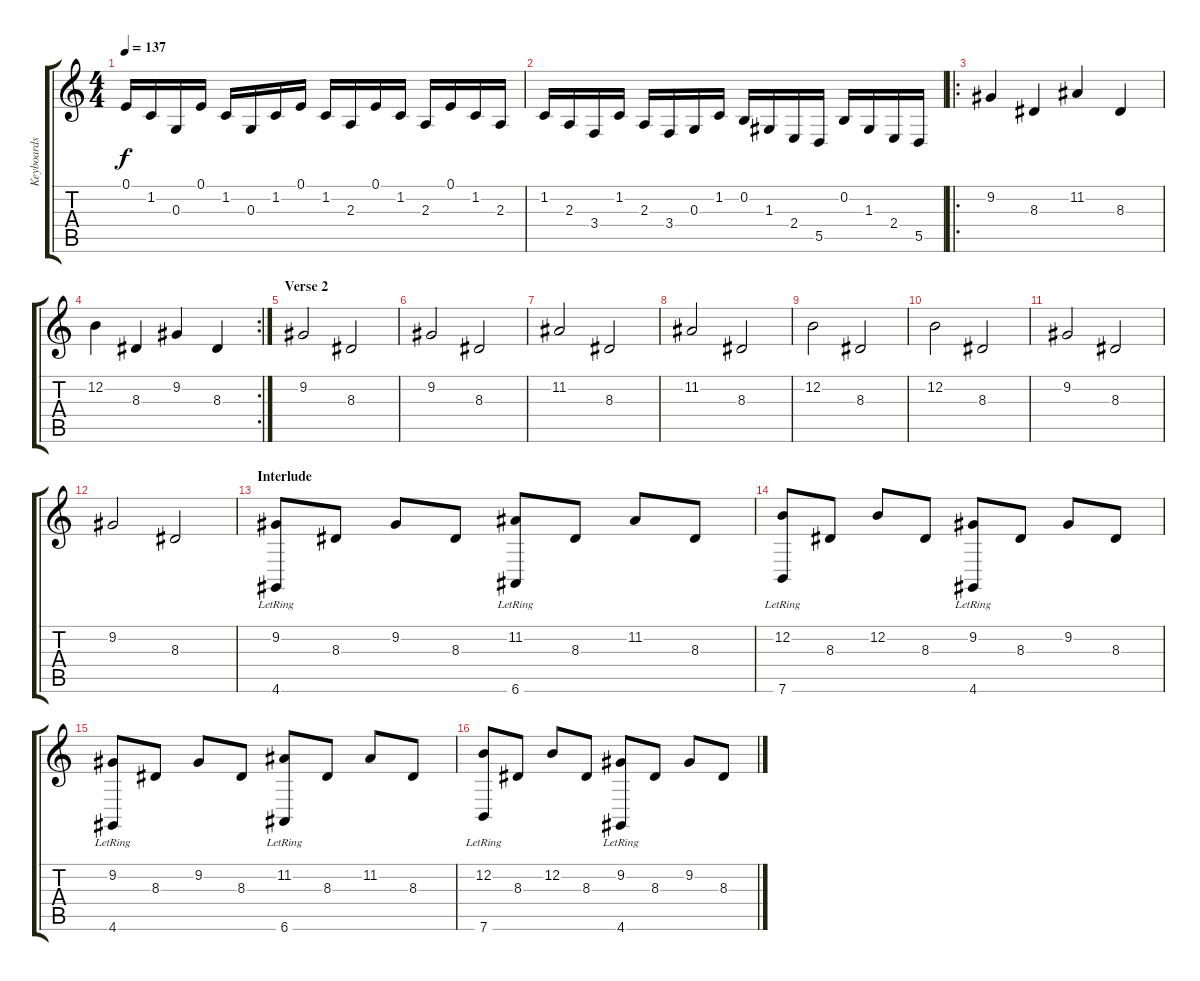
\track ("Keyboards 3" "Keyboards ") {instrument fx4atmosphere}
\staff {score tabs}
\tuning (E4 B3 G3 D3 A2 E2) {hide}
\ts (4 4)
\tempo 137
\clef g2
\ks c
0.1.16{dy f} 1.2.16 0.3.16 0.1.16 1.2.16 0.3.16 1.2.16 0.1.16 1.2.16 2.3.16 0.1.16 1.2.16 2.3.16 0.1.16 1.2.16 2.3.16 |
1.2.16 2.3.16 3.4.16 1.2.16 2.3.16 3.4.16 0.3.16 1.2.16 0.2.16 1.3.16 2.4.16 5.5.16 0.2.16 1.3.16 2.4.16 5.5.16 |
\ro
9.2.4 8.3.4 11.2.4 8.3.4 |
\rc 2
12.2.4 8.3.4 9.2.4 8.3.4 |
\section ("" "Verse 2")
9.2.2 8.3.2 |
9.2.2 8.3.2 |
11.2.2 8.3.2 |
11.2.2 8.3.2 |
12.2.2 8.3.2 |
12.2.2 8.3.2 |
9.2.2 8.3.2 |
9.2.2 8.3.2 |
\section ("" "Interlude")
(9.2 4.6{lr}).8 8.3.8 9.2.8 8.3.8 (11.2 6.6{lr}).8 8.3.8 11.2.8 8.3.8 |
(12.2 7.6{lr}).8 8.3.8 12.2.8 8.3.8 (9.2 4.6{lr}).8 8.3.8 9.2.8 8.3.8 |
(9.2 4.6{lr}).8 8.3.8 9.2.8 8.3.8 (11.2 6.6{lr}).8 8.3.8 11.2.8 8.3.8 |
(12.2 7.6{lr}).8 8.3.8 12.2.8 8.3.8 (9.2 4.6{lr}).8 8.3.8 9.2.8 8.3.8
